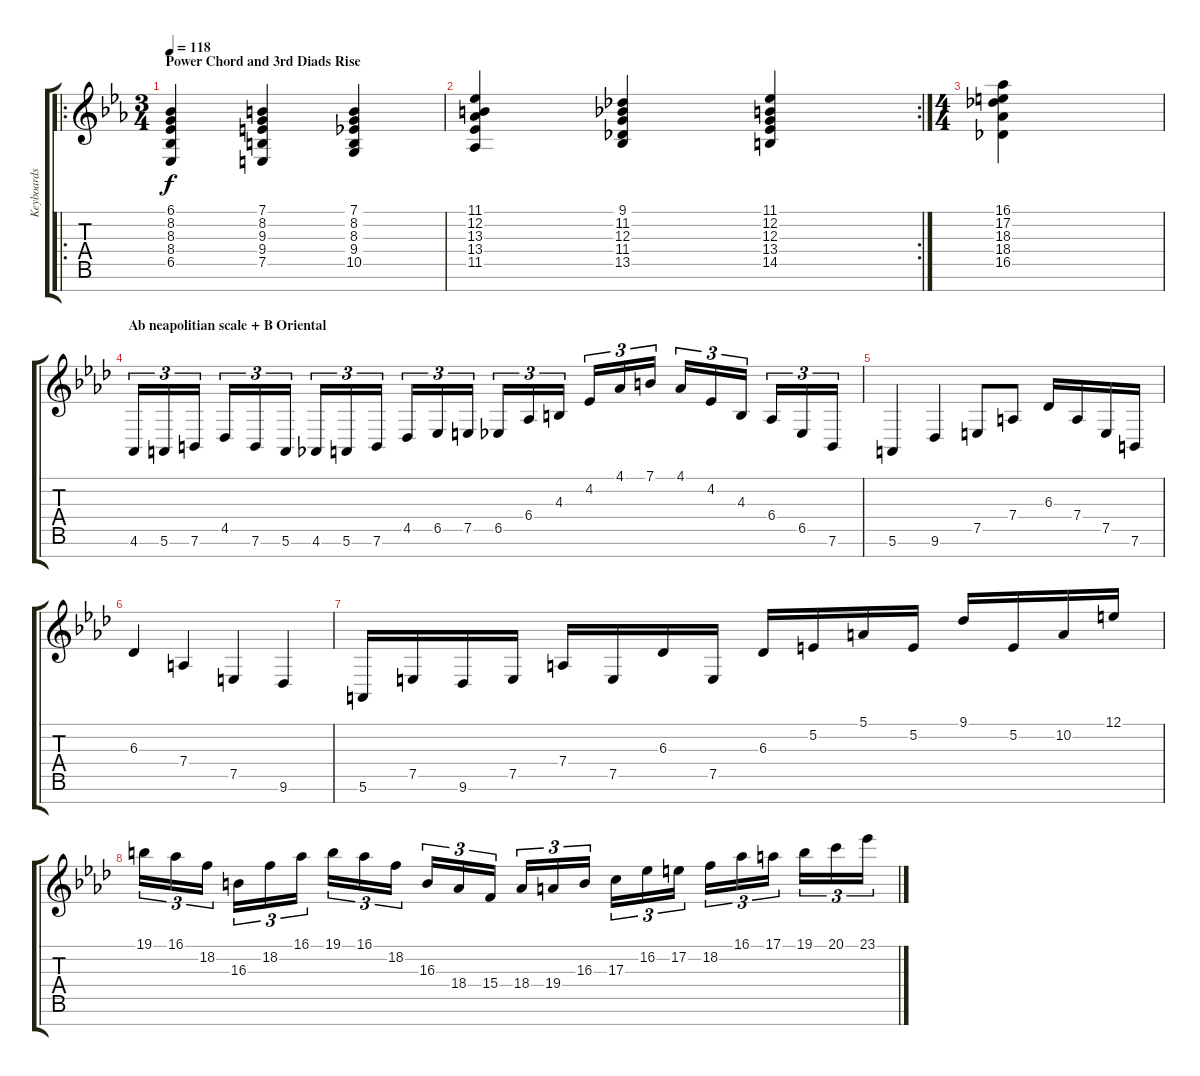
\track ("Keyboards Right hand" "Keyboards ") {instrument stringensemble1}
\staff {score tabs}
\tuning (E4 B3 G3 D3 A2 E2 B1) {hide}
\ro
\ts (3 4)
\section ("" "Power Chord and 3rd Diads Rise")
\tempo 118
\clef g2
\ks eb
(6.1 8.2 8.3 8.4 6.5).4{dy f volume 12 instrument stringensemble1} (7.1 8.2 9.3 9.4 7.5).4 (7.1 8.2 8.3 9.4 10.5).4 |
\rc 2
(11.1 12.2 13.3 13.4 11.5).4 (9.1 11.2 12.3 11.4 13.5).4 (11.1 12.2 12.3 13.4 14.5).4 |
\ts (4 4)
(16.1 17.2 18.3 18.4 16.5).4 |
\section ("" "Ab neapolitian scale + B Oriental")
\ks ab
4.6.16{tu (3 2) volume 11} 5.6.16{tu (3 2)} 7.6.16{tu (3 2)} 4.5.16{tu (3 2)} 7.6.16{tu (3 2)} 5.6.16{tu (3 2)} 4.6.16{tu (3 2)} 5.6.16{tu (3 2)} 7.6.16{tu (3 2)} 4.5.16{tu (3 2)} 6.5.16{tu (3 2)} 7.5.16{tu (3 2)} 6.5.16{tu (3 2)} 6.4.16{tu (3 2)} 4.3.16{tu (3 2)} 4.2.16{tu (3 2)} 4.1.16{tu (3 2)} 7.1.16{tu (3 2)} 4.1.16{tu (3 2)} 4.2.16{tu (3 2)} 4.3.16{tu (3 2)} 6.4.16{tu (3 2)} 6.5.16{tu (3 2)} 7.6.16{tu (3 2)} |
5.6.4 9.6.4 7.5.8 7.4.8 6.3.16 7.4.16 7.5.16 7.6.16 |
6.3.4 7.4.4 7.5.4 9.6.4 |
5.6.16 7.5.16 9.6.16 7.5.16 7.4.16 7.5.16 6.3.16 7.5.16 6.3.16 5.2.16 5.1.16 5.2.16 9.1.16 5.2.16 10.2.16 12.1.16 |
19.1.16{tu (3 2)} 16.1.16{tu (3 2)} 18.2.16{tu (3 2)} 16.3.16{tu (3 2)} 18.2.16{tu (3 2)} 16.1.16{tu (3 2)} 19.1.16{tu (3 2)} 16.1.16{tu (3 2)} 18.2.16{tu (3 2)} 16.3.16{tu (3 2)} 18.4.16{tu (3 2)} 15.4.16{tu (3 2)} 18.4.16{tu (3 2)} 19.4.16{tu (3 2)} 16.3.16{tu (3 2)} 17.3.16{tu (3 2)} 16.2.16{tu (3 2)} 17.2.16{tu (3 2)} 18.2.16{tu (3 2)} 16.1.16{tu (3 2)} 17.1.16{tu (3 2)} 19.1.16{tu (3 2)} 20.1.16{tu (3 2)} 23.1.16{tu (3 2)}
